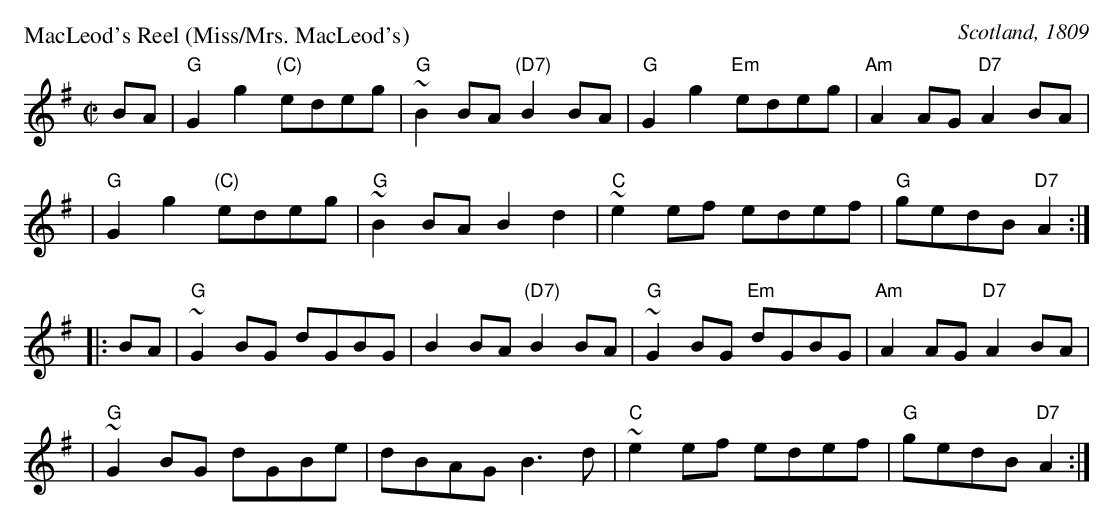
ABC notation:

X:1
P: MacLeod's Reel (Miss/Mrs. MacLeod's)
O: Scotland, 1809
M: C|
L: 1/8
K: G
   BA \
| "G"G2g2 "(C)"edeg | "G"~B2BA "(D7)"B2BA \
| "G"G2g2 "Em"edeg | "Am"A2AG "D7"A2BA |
| "G"G2g2 "(C)"edeg | "G"~B2BA B2d2 \
| "C"~e2ef edef | "G"gedB "D7"A2 :|
|: BA \
| "G"~G2BG dGBG | B2BA "(D7)"B2BA \
| "G"~G2BG "Em"dGBG | "Am"A2AG "D7"A2BA |
| "G"~G2BG dGBe | dBAG B3d \
| "C"~e2ef edef | "G"gedB "D7"A2 :|
